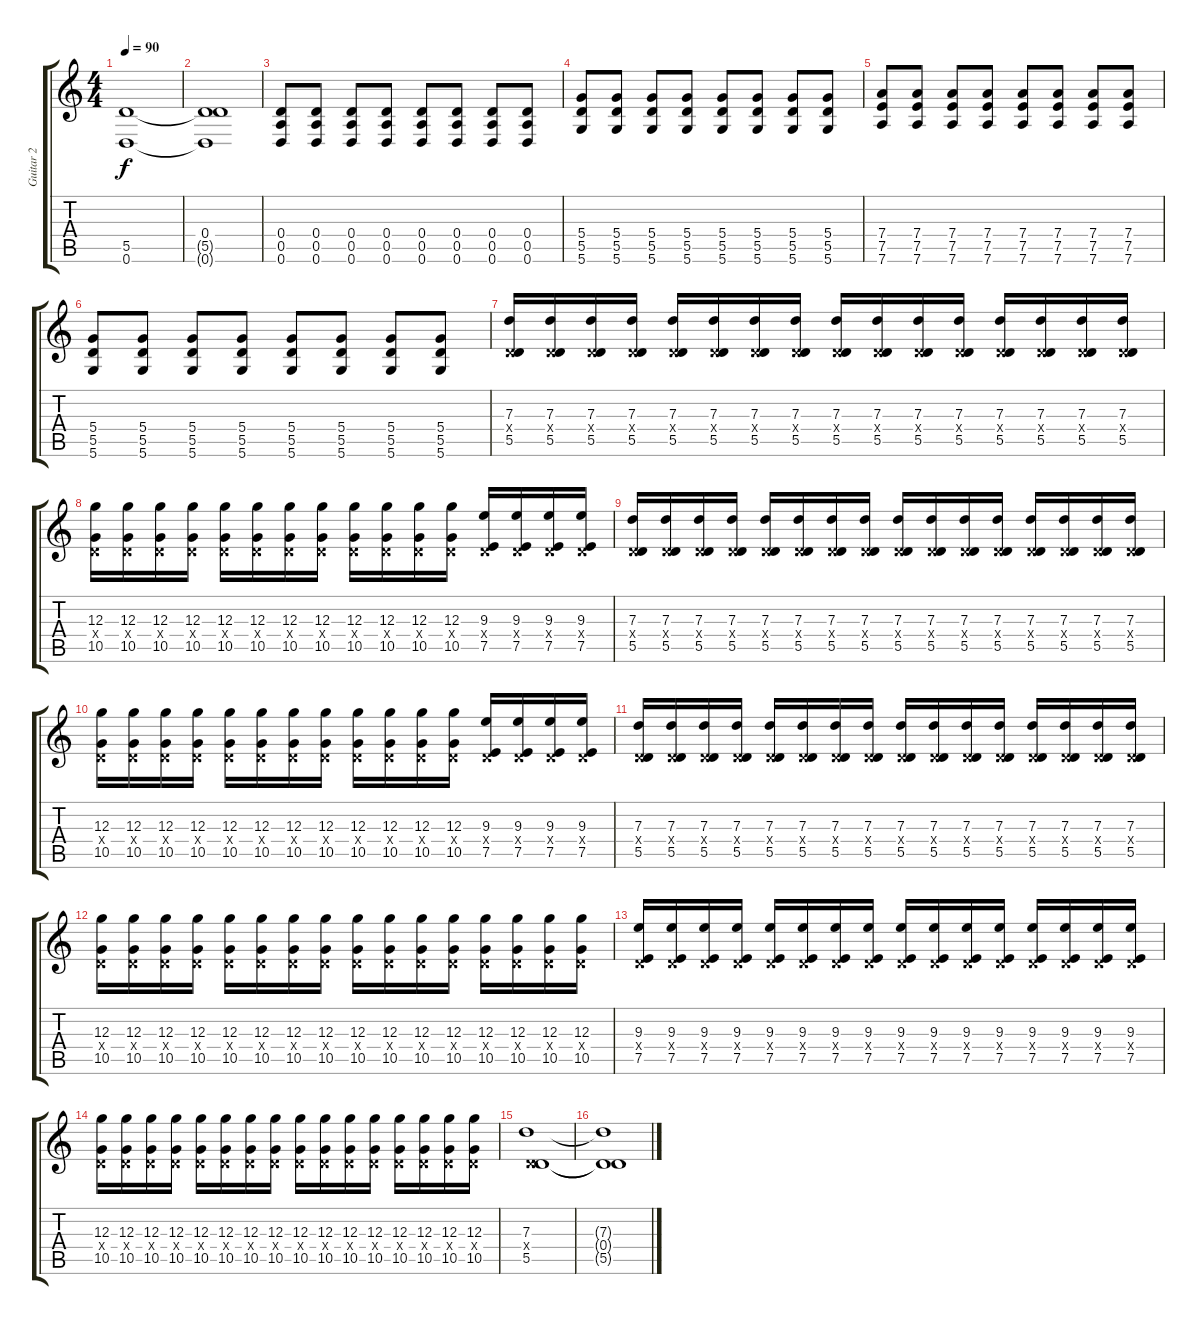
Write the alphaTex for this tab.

\track ("Guitar 2" "Guitar 2") {instrument overdrivenguitar}
\staff {score tabs}
\tuning (E4 B3 G3 D3 A2 D2) {hide}
\ts (4 4)
\tempo 90
\clef g2
\ks c
(5.5{t} 0.6{t}).1{dy f} |
(0.4 5.5{t} 0.6{t}).1 |
(0.4 0.5 0.6).8 (0.4 0.5 0.6).8 (0.4 0.5 0.6).8 (0.4 0.5 0.6).8 (0.4 0.5 0.6).8 (0.4 0.5 0.6).8 (0.4 0.5 0.6).8 (0.4 0.5 0.6).8 |
(5.4 5.5 5.6).8 (5.4 5.5 5.6).8 (5.4 5.5 5.6).8 (5.4 5.5 5.6).8 (5.4 5.5 5.6).8 (5.4 5.5 5.6).8 (5.4 5.5 5.6).8 (5.4 5.5 5.6).8 |
(7.4 7.5 7.6).8 (7.4 7.5 7.6).8 (7.4 7.5 7.6).8 (7.4 7.5 7.6).8 (7.4 7.5 7.6).8 (7.4 7.5 7.6).8 (7.4 7.5 7.6).8 (7.4 7.5 7.6).8 |
(5.4 5.5 5.6).8 (5.4 5.5 5.6).8 (5.4 5.5 5.6).8 (5.4 5.5 5.6).8 (5.4 5.5 5.6).8 (5.4 5.5 5.6).8 (5.4 5.5 5.6).8 (5.4 5.5 5.6).8 |
(7.3 0.4{x} 5.5).16 (7.3 0.4{x} 5.5).16 (7.3 0.4{x} 5.5).16 (7.3 0.4{x} 5.5).16 (7.3 0.4{x} 5.5).16 (7.3 0.4{x} 5.5).16 (7.3 0.4{x} 5.5).16 (7.3 0.4{x} 5.5).16 (7.3 0.4{x} 5.5).16 (7.3 0.4{x} 5.5).16 (7.3 0.4{x} 5.5).16 (7.3 0.4{x} 5.5).16 (7.3 0.4{x} 5.5).16 (7.3 0.4{x} 5.5).16 (7.3 0.4{x} 5.5).16 (7.3 0.4{x} 5.5).16 |
(12.3 0.4{x} 10.5).16 (12.3 0.4{x} 10.5).16 (12.3 0.4{x} 10.5).16 (12.3 0.4{x} 10.5).16 (12.3 0.4{x} 10.5).16 (12.3 0.4{x} 10.5).16 (12.3 0.4{x} 10.5).16 (12.3 0.4{x} 10.5).16 (12.3 0.4{x} 10.5).16 (12.3 0.4{x} 10.5).16 (12.3 0.4{x} 10.5).16 (12.3 0.4{x} 10.5).16 (9.3 0.4{x} 7.5).16 (9.3 0.4{x} 7.5).16 (9.3 0.4{x} 7.5).16 (9.3 0.4{x} 7.5).16 |
(7.3 0.4{x} 5.5).16 (7.3 0.4{x} 5.5).16 (7.3 0.4{x} 5.5).16 (7.3 0.4{x} 5.5).16 (7.3 0.4{x} 5.5).16 (7.3 0.4{x} 5.5).16 (7.3 0.4{x} 5.5).16 (7.3 0.4{x} 5.5).16 (7.3 0.4{x} 5.5).16 (7.3 0.4{x} 5.5).16 (7.3 0.4{x} 5.5).16 (7.3 0.4{x} 5.5).16 (7.3 0.4{x} 5.5).16 (7.3 0.4{x} 5.5).16 (7.3 0.4{x} 5.5).16 (7.3 0.4{x} 5.5).16 |
(12.3 0.4{x} 10.5).16 (12.3 0.4{x} 10.5).16 (12.3 0.4{x} 10.5).16 (12.3 0.4{x} 10.5).16 (12.3 0.4{x} 10.5).16 (12.3 0.4{x} 10.5).16 (12.3 0.4{x} 10.5).16 (12.3 0.4{x} 10.5).16 (12.3 0.4{x} 10.5).16 (12.3 0.4{x} 10.5).16 (12.3 0.4{x} 10.5).16 (12.3 0.4{x} 10.5).16 (9.3 0.4{x} 7.5).16 (9.3 0.4{x} 7.5).16 (9.3 0.4{x} 7.5).16 (9.3 0.4{x} 7.5).16 |
(7.3 0.4{x} 5.5).16 (7.3 0.4{x} 5.5).16 (7.3 0.4{x} 5.5).16 (7.3 0.4{x} 5.5).16 (7.3 0.4{x} 5.5).16 (7.3 0.4{x} 5.5).16 (7.3 0.4{x} 5.5).16 (7.3 0.4{x} 5.5).16 (7.3 0.4{x} 5.5).16 (7.3 0.4{x} 5.5).16 (7.3 0.4{x} 5.5).16 (7.3 0.4{x} 5.5).16 (7.3 0.4{x} 5.5).16 (7.3 0.4{x} 5.5).16 (7.3 0.4{x} 5.5).16 (7.3 0.4{x} 5.5).16 |
(12.3 0.4{x} 10.5).16 (12.3 0.4{x} 10.5).16 (12.3 0.4{x} 10.5).16 (12.3 0.4{x} 10.5).16 (12.3 0.4{x} 10.5).16 (12.3 0.4{x} 10.5).16 (12.3 0.4{x} 10.5).16 (12.3 0.4{x} 10.5).16 (12.3 0.4{x} 10.5).16 (12.3 0.4{x} 10.5).16 (12.3 0.4{x} 10.5).16 (12.3 0.4{x} 10.5).16 (12.3 0.4{x} 10.5).16 (12.3 0.4{x} 10.5).16 (12.3 0.4{x} 10.5).16 (12.3 0.4{x} 10.5).16 |
(9.3 0.4{x} 7.5).16 (9.3 0.4{x} 7.5).16 (9.3 0.4{x} 7.5).16 (9.3 0.4{x} 7.5).16 (9.3 0.4{x} 7.5).16 (9.3 0.4{x} 7.5).16 (9.3 0.4{x} 7.5).16 (9.3 0.4{x} 7.5).16 (9.3 0.4{x} 7.5).16 (9.3 0.4{x} 7.5).16 (9.3 0.4{x} 7.5).16 (9.3 0.4{x} 7.5).16 (9.3 0.4{x} 7.5).16 (9.3 0.4{x} 7.5).16 (9.3 0.4{x} 7.5).16 (9.3 0.4{x} 7.5).16 |
(12.3 0.4{x} 10.5).16 (12.3 0.4{x} 10.5).16 (12.3 0.4{x} 10.5).16 (12.3 0.4{x} 10.5).16 (12.3 0.4{x} 10.5).16 (12.3 0.4{x} 10.5).16 (12.3 0.4{x} 10.5).16 (12.3 0.4{x} 10.5).16 (12.3 0.4{x} 10.5).16 (12.3 0.4{x} 10.5).16 (12.3 0.4{x} 10.5).16 (12.3 0.4{x} 10.5).16 (12.3 0.4{x} 10.5).16 (12.3 0.4{x} 10.5).16 (12.3 0.4{x} 10.5).16 (12.3 0.4{x} 10.5).16 |
(7.3 0.4{x} 5.5).1 |
(7.3{t} 0.4{t} 5.5{t}).1
